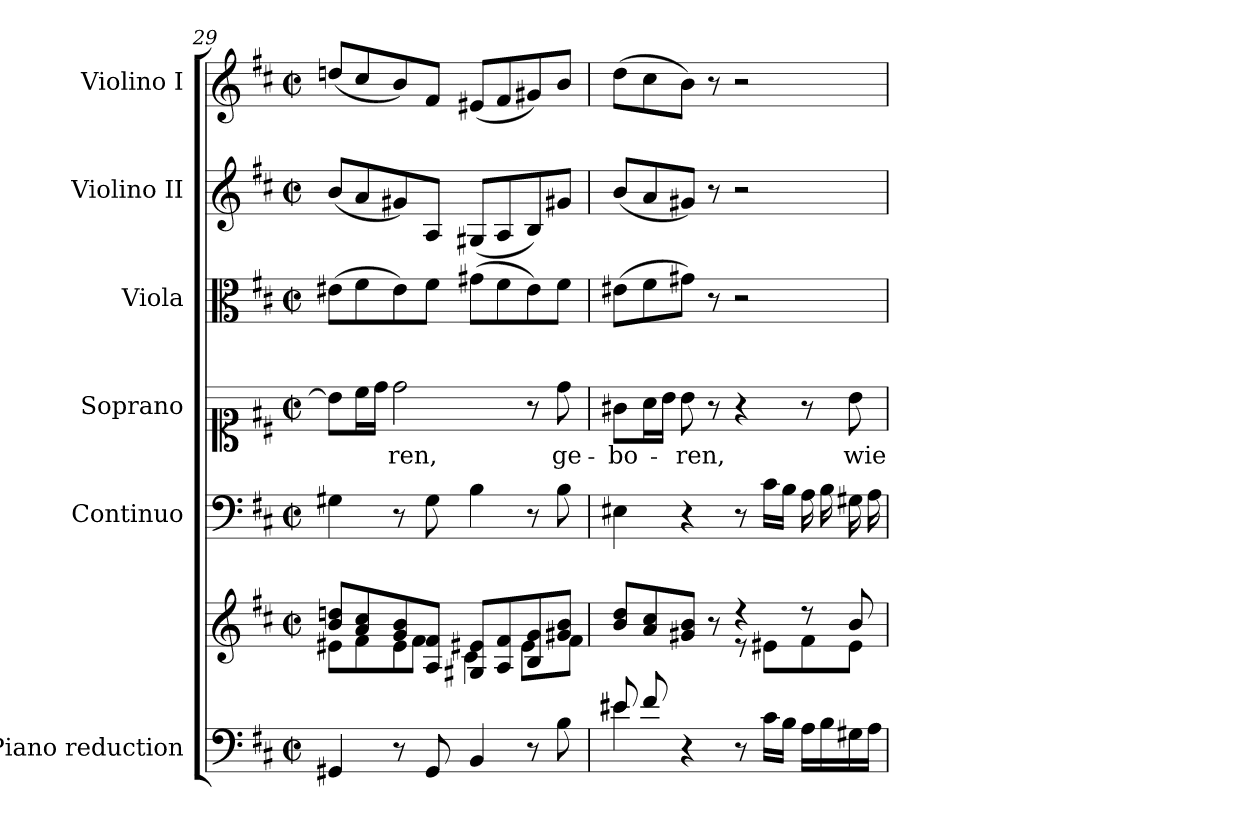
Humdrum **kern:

**kern	**kern	**kern	**kern	**text	**kern	**kern	**kern
*part6	*part6	*part5	*part4	*part4	*part3	*part2	*part1
*staff7	*staff6	*staff5	*staff4	*staff4	*staff3	*staff2	*staff1
*I"Piano reduction	*	*I"Continuo	*I"Soprano	*	*I"Viola	*I"Violino II	*I"Violino I
*I'Pno	*	*	*	*	*I'Vla	*I'Vln	*I'Vln
*clefF4	*clefG2	*clefF4	*clefC1	*	*clefC3	*clefG2	*clefG2
*k[f#c#]	*k[f#c#]	*k[f#c#]	*k[f#c#]	*	*k[f#c#]	*k[f#c#]	*k[f#c#]
*M2/2	*M2/2	*M2/2	*M2/2	*	*M2/2	*M2/2	*M2/2
*met(c|)	*met(c|)	*met(c|)	*met(c|)	*	*met(c|)	*met(c|)	*met(c|)
=29	=29	=29	=29	=29	=29	=29	=29
*	*^	*	*	*	*	*	*
4GG#X/	8b/ 8ddn/L	8e#X\L	4G#X\	8b\L]	.	(>8e#X\L	(<8b/L	(<8ddn/L
.	8a/ 8cc#/	8f#\	.	16cc#\L	.	8f#\	8a/	8cc#/
.	.	.	.	16dd\JJ	.	.	.	.
!	!	!	!	!	!LO:LY:b	!	!	!
8r	8g/ 8b/	8e#\	8r	2dd\	-ren,	8e#\)	8g#X/)	8b/)
8GG#/	8A/ 8f#/J	8f#\J	8G#\	.	.	8f#\J	8A/J	8f#/J
4BB/	8G#X/ 8e#X/L	4c#\	4B\	.	.	(>8g#X\L	(<8G#X/L	(<8e#X/L
.	8A/ 8f#/	.	.	.	.	8f#\	8A/	8f#/
8r	8B/ 8g/	8e#\L	8r	8r	.	8e#\)	8B/)	8g#X/)
!	!	!	!	!	!LO:LY:b	!	!	!
8B\	8g#X/ 8b/J	8f#\J	8B\	8dd\	ge-	8f#\J	8g#X/J	8b/J
=30	=30	=30	=30	=30	=30	=30	=30	=30
*^	*	*	*	*	*	*	*	*
!	!	!	!	!	!	!LO:LY:b	!	!	!
8e#X/L	4e#X\	8b/ 8dd/L	4ryy	4E#X\	8g#X\L	-bo-	(>8e#X\L	(<8b/L	(>8dd\L
8f#/	.	8a/ 8cc#/	.	.	16a\L	.	8f#\	8a/	8cc#\
.	.	.	.	.	16b\JJ	.	.	.	.
!	!	!	!	!	!	!LO:LY:b	!	!	!
2.ryy	4r	8g#X/ 8b/J	8g#\J	4r	8b\	-ren,	8g#X\J)	8g#X/J)	8b\J)
.	.	8r	8ryy	.	8r	.	8r	8r	8r
.	8r	4r	8r	8r	4r	.	2r	2r	2r
.	16c#\LL	.	8e#X\L	16c#\LL	.	.	.	.	.
.	16B\JJ	.	.	16B\JJ	.	.	.	.	.
.	16A\LL	8r	8f#\	16A\LL	8r	.	.	.	.
.	16B\	.	.	16B\	.	.	.	.	.
!	!	!	!	!	!	!LO:LY:b	!	!	!
.	16G#X\	8b/	8e#\J	16G#X\	8b\	wie	.	.	.
.	16A\JJ	.	.	16A\J	.	.	.	.	.
*v	*v	*	*	*	*	*	*	*	*
*	*v	*v	*	*	*	*	*	*
=	=	=	=	=	=	=	=
*-	*-	*-	*-	*-	*-	*-	*-
